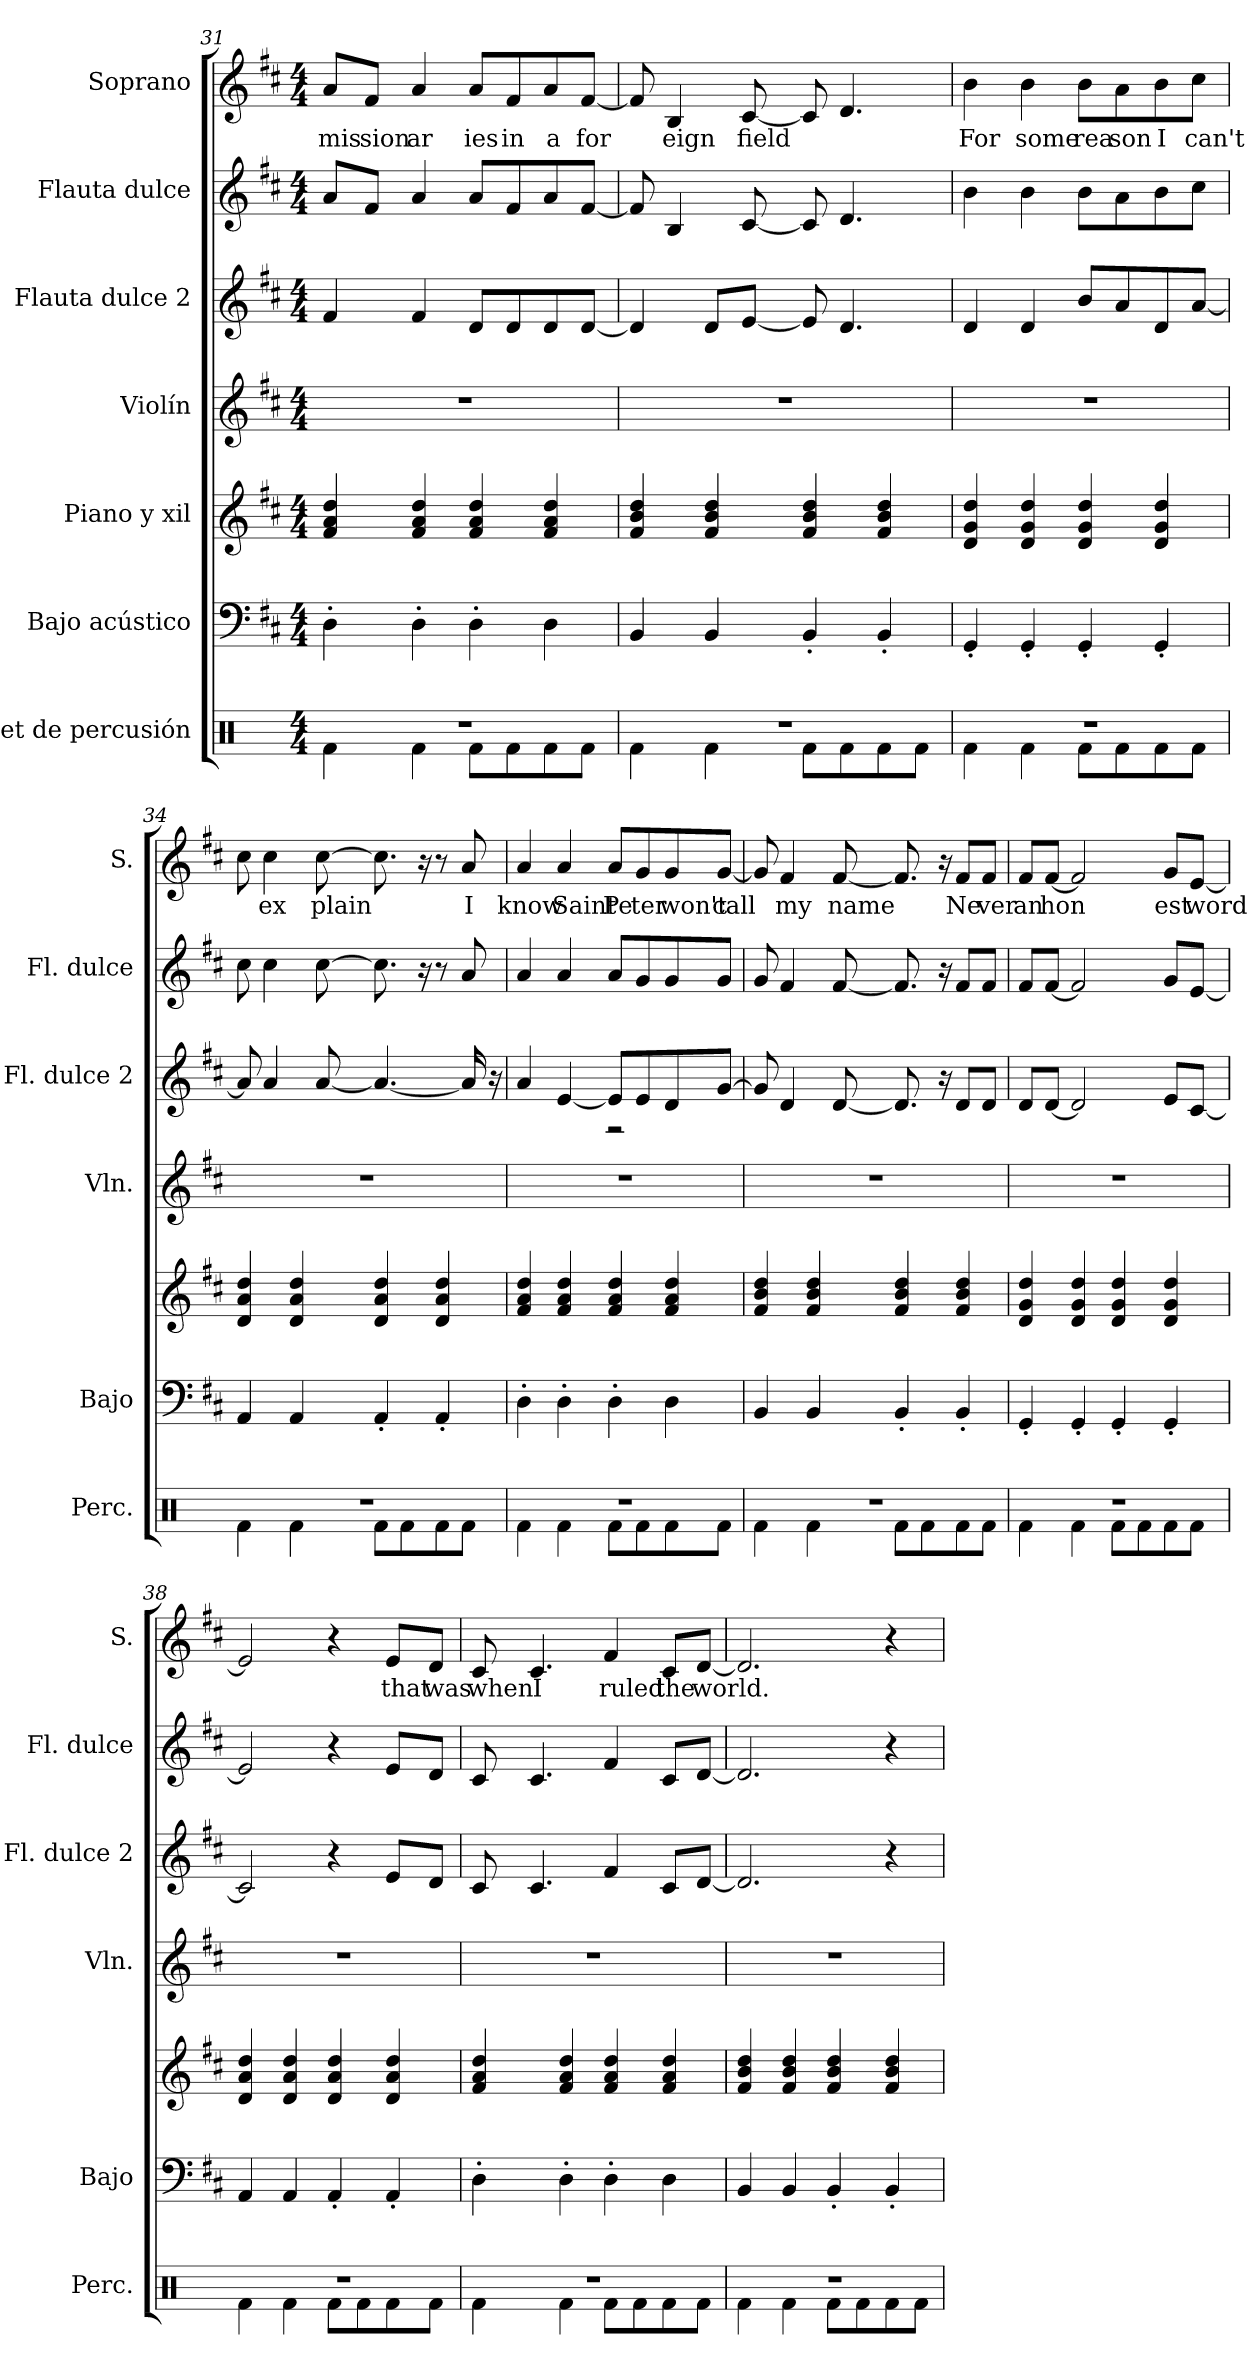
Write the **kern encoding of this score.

**kern	**kern	**kern	**kern	**kern	**kern	**kern	**text
*part7	*part6	*part5	*part4	*part3	*part2	*part1	*part1
*staff7	*staff6	*staff5	*staff4	*staff3	*staff2	*staff1	*staff1
*I"Set de percusión	*I"Bajo acústico	*I"Piano y xil	*I"Violín	*I"Flauta dulce 2	*I"Flauta dulce	*I"Soprano	*
*I'Perc.	*I'Bajo	*	*I'Vln.	*I'Fl. dulce 2	*I'Fl. dulce	*I'S.	*
!!LO:PB:g=z
*clefX	*clefF4	*clefG2	*clefG2	*clefG2	*clefG2	*clefG2	*
*k[]	*k[f#c#]	*k[f#c#]	*k[f#c#]	*k[f#c#]	*k[f#c#]	*k[f#c#]	*
*M4/4	*M4/4	*M4/4	*M4/4	*M4/4	*M4/4	*M4/4	*
=31	=31	=31	=31	=31	=31	=31	=31
*^	*	*	*	*	*	*	*
1r	4Rf\	4D'\	4f#/ 4a/ 4dd/	1r	4f#/	8a/L	8a/L	mis
.	.	.	.	.	.	8f#/J	8f#/J	sion
.	4Rf\	4D'\	4f#/ 4a/ 4dd/	.	4f#/	4a/	4a/	ar
.	8Rf\L	4D'\	4f#/ 4a/ 4dd/	.	8d/L	8a/L	8a/L	ies
.	8Rf\	.	.	.	8d/	8f#/	8f#/	in
.	8Rf\	4D\	4f#/ 4a/ 4dd/	.	8d/	8a/	8a/	a
.	8Rf\J	.	.	.	[8d/J	[8f#/J	[8f#/J	for
=32	=32	=32	=32	=32	=32	=32	=32	=32
1r	4Rf\	4BB/	4f#/ 4b/ 4dd/	1r	4d/]	8f#/]	8f#/]	.
.	.	.	.	.	.	4B/	4B/	eign
.	4Rf\	4BB/	4f#/ 4b/ 4dd/	.	8d/L	.	.	.
.	.	.	.	.	[8e/J	[8c#/	[8c#/	field
.	8Rf\L	4BB'/	4f#/ 4b/ 4dd/	.	8e/]	8c#/]	8c#/]	.
.	8Rf\	.	.	.	4.d/	4.d/	4.d/	.
.	8Rf\	4BB'/	4f#/ 4b/ 4dd/	.	.	.	.	.
.	8Rf\J	.	.	.	.	.	.	.
=33	=33	=33	=33	=33	=33	=33	=33	=33
1r	4Rf\	4GG'/	4d/ 4g/ 4dd/	1r	4d/	4b\	4b\	For
.	4Rf\	4GG'/	4d/ 4g/ 4dd/	.	4d/	4b\	4b\	some
.	8Rf\L	4GG'/	4d/ 4g/ 4dd/	.	8b/L	8b\L	8b\L	rea
.	8Rf\	.	.	.	8a/	8a\	8a\	son
.	8Rf\	4GG'/	4d/ 4g/ 4dd/	.	8d/	8b\	8b\	I
.	8Rf\J	.	.	.	[8a/J	8cc#\J	8cc#\J	can't
=34	=34	=34	=34	=34	=34	=34	=34	=34
1r	4Rf\	4AA/	4d/ 4a/ 4dd/	1r	8a/]	8cc#\	8cc#\	.
.	.	.	.	.	4a/	4cc#\	4cc#\	ex
.	4Rf\	4AA/	4d/ 4a/ 4dd/	.	.	.	.	.
.	.	.	.	.	[8a/	[8cc#\	[8cc#\	plain
.	8Rf\L	4AA'/	4d/ 4a/ 4dd/	.	4.a/_	8.cc#\]	8.cc#\]	.
.	8Rf\	.	.	.	.	.	.	.
.	.	.	.	.	.	16r	16r	.
.	8Rf\	4AA'/	4d/ 4a/ 4dd/	.	.	8r	8r	.
.	8Rf\J	.	.	.	16a/]	8a/	8a/	I
.	.	.	.	.	16r	.	.	.
!!LO:LB:g=z
=35	=35	=35	=35	=35	=35	=35	=35	=35
*	*	*	*	*	*^	*	*	*
1r	4Rf\	4D'\	4f#/ 4a/ 4dd/	1r	4a/	2ryy	4a/	4a/	know
.	4Rf\	4D'\	4f#/ 4a/ 4dd/	.	[4e/	.	4a/	4a/	Saint
.	8Rf\L	4D'\	4f#/ 4a/ 4dd/	.	8e/L]	2r	8a/L	8a/L	Pe
.	8Rf\	.	.	.	8e/	.	8g/	8g/	ter
.	8Rf\	4D\	4f#/ 4a/ 4dd/	.	8d/	.	8g/	8g/	won't
.	8Rf\J	.	.	.	[8g/J	.	8g/J	[8g/J	call
*	*	*	*	*	*v	*v	*	*	*
=36	=36	=36	=36	=36	=36	=36	=36	=36
1r	4Rf\	4BB/	4f#/ 4b/ 4dd/	1r	8g/]	8g/	8g/]	.
.	.	.	.	.	4d/	4f#/	4f#/	my
.	4Rf\	4BB/	4f#/ 4b/ 4dd/	.	.	.	.	.
.	.	.	.	.	[8d/	[8f#/	[8f#/	name
.	8Rf\L	4BB'/	4f#/ 4b/ 4dd/	.	8.d/]	8.f#/]	8.f#/]	.
.	8Rf\	.	.	.	.	.	.	.
.	.	.	.	.	16r	16r	16r	.
.	8Rf\	4BB'/	4f#/ 4b/ 4dd/	.	8d/L	8f#/L	8f#/L	Ne
.	8Rf\J	.	.	.	8d/J	8f#/J	8f#/J	ver
=37	=37	=37	=37	=37	=37	=37	=37	=37
1r	4Rf\	4GG'/	4d/ 4g/ 4dd/	1r	8d/L	8f#/L	8f#/L	an
.	.	.	.	.	[8d/J	[8f#/J	[8f#/J	hon
.	4Rf\	4GG'/	4d/ 4g/ 4dd/	.	2d/]	2f#/]	2f#/]	.
.	8Rf\L	4GG'/	4d/ 4g/ 4dd/	.	.	.	.	.
.	8Rf\	.	.	.	.	.	.	.
.	8Rf\	4GG'/	4d/ 4g/ 4dd/	.	8e/L	8g/L	8g/L	est
.	8Rf\J	.	.	.	[8c#/J	[8e/J	[8e/J	word
=38	=38	=38	=38	=38	=38	=38	=38	=38
1r	4Rf\	4AA/	4d/ 4a/ 4dd/	1r	2c#/]	2e/]	2e/]	.
.	4Rf\	4AA/	4d/ 4a/ 4dd/	.	.	.	.	.
.	8Rf\L	4AA'/	4d/ 4a/ 4dd/	.	4r	4r	4r	.
.	8Rf\	.	.	.	.	.	.	.
.	8Rf\	4AA'/	4d/ 4a/ 4dd/	.	8e/L	8e/L	8e/L	that
.	8Rf\J	.	.	.	8d/J	8d/J	8d/J	was
!!LO:PB:g=z
=39	=39	=39	=39	=39	=39	=39	=39	=39
1r	4Rf\	4D'\	4f#/ 4a/ 4dd/	1r	8c#/	8c#/	8c#/	when
.	.	.	.	.	4.c#/	4.c#/	4.c#/	I
.	4Rf\	4D'\	4f#/ 4a/ 4dd/	.	.	.	.	.
.	8Rf\L	4D'\	4f#/ 4a/ 4dd/	.	4f#/	4f#/	4f#/	ruled
.	8Rf\	.	.	.	.	.	.	.
.	8Rf\	4D\	4f#/ 4a/ 4dd/	.	8c#/L	8c#/L	8c#/L	the
.	8Rf\J	.	.	.	[8d/J	[8d/J	[8d/J	world.
=40	=40	=40	=40	=40	=40	=40	=40	=40
1r	4Rf\	4BB/	4f#/ 4b/ 4dd/	1r	2.d/]	2.d/]	2.d/]	.
.	4Rf\	4BB/	4f#/ 4b/ 4dd/	.	.	.	.	.
.	8Rf\L	4BB'/	4f#/ 4b/ 4dd/	.	.	.	.	.
.	8Rf\	.	.	.	.	.	.	.
.	8Rf\	4BB'/	4f#/ 4b/ 4dd/	.	4r	4r	4r	.
.	8Rf\J	.	.	.	.	.	.	.
*v	*v	*	*	*	*	*	*	*
=	=	=	=	=	=	=	=
*-	*-	*-	*-	*-	*-	*-	*-
